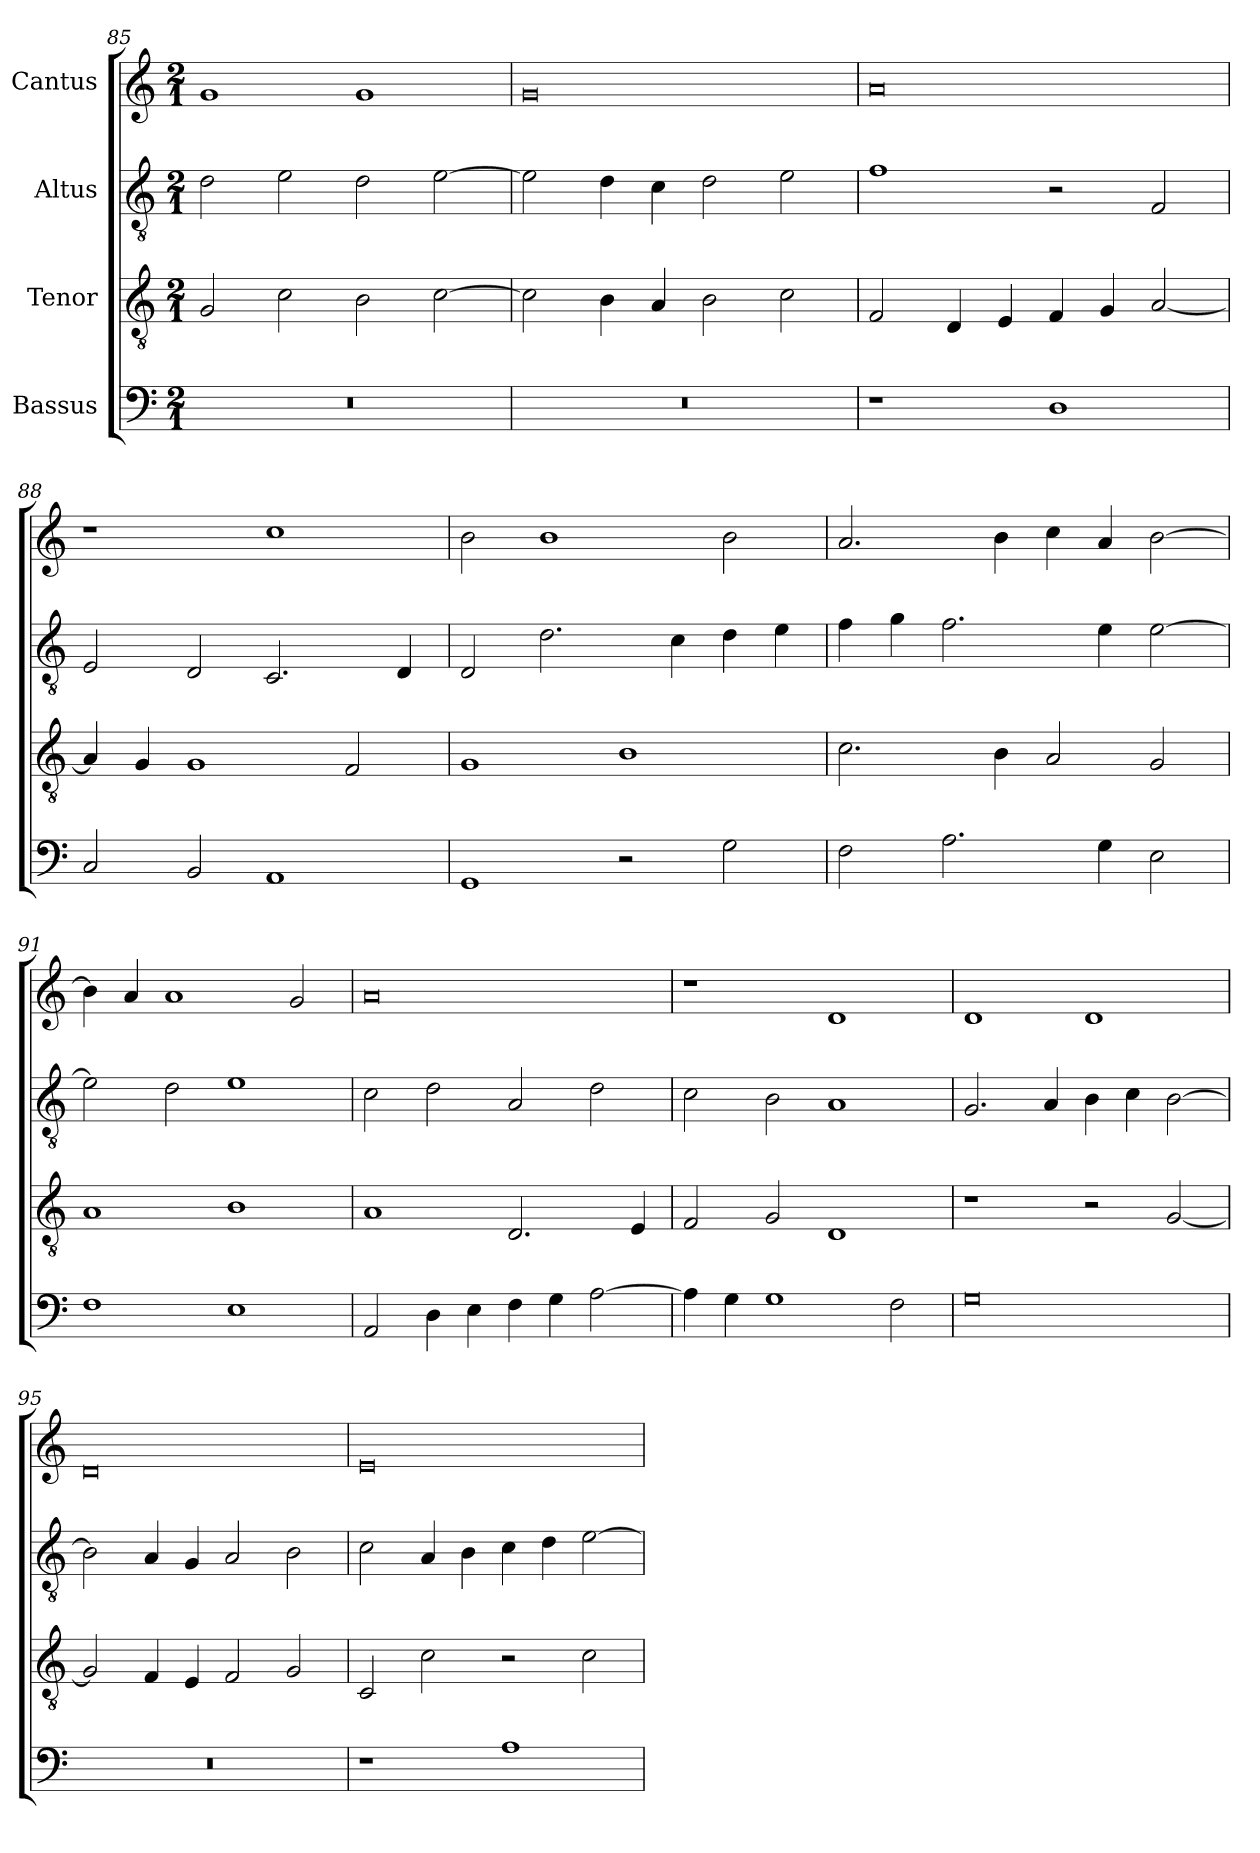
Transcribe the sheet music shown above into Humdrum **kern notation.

**kern	**kern	**kern	**kern
*part4	*part3	*part2	*part1
*staff4	*staff3	*staff2	*staff1
*I"Bassus	*I"Tenor	*I"Altus	*I"Cantus
*clefF4	*clefGv2	*clefGv2	*clefG2
*	*ITrd7c12	*ITrd7c12	*
*k[]	*k[]	*k[]	*k[]
*C:	*C:	*C:	*C:
*M2/1	*M2/1	*M2/1	*M2/1
=85	=85	=85	=85
!LO:N:vis=1	!	!	!
0r	2GGi/	2Di\	1gi
.	2Ci\	2Ei\	.
.	2BBi\	2Di\	1gi
.	[>2Ci\	[>2Ei\	.
!!LO:LB:g=z
=86	=86	=86	=86
!LO:N:vis=1	!	!	!
0r	2Ci\]	2Ei\]	0gi
.	4BBi\	4Di\	.
.	4AAi/	4Ci\	.
.	2BBi\	2Di\	.
.	2Ci\	2Ei\	.
=87	=87	=87	=87
1r	2FFi/	1Fi	0ai
.	4DDi/	.	.
.	4EEi/	.	.
1Di	4FFi/	2r	.
.	4GGi/	.	.
.	[<2AAi/	2FFi/	.
=88	=88	=88	=88
2Ci/	4AAi/]	2EEi/	1r
.	4GGi/	.	.
2BBi/	1GGi	2DDi/	.
1AAi	.	2.CCi/	1cci
.	2FFi/	.	.
.	.	4DDi/	.
=89	=89	=89	=89
1GGi	1GGi	2DDi/	2bi\
.	.	2.Di\	1bi
2r	1BBi	.	.
.	.	4Ci\	.
2Gi\	.	4Di\	2bi\
.	.	4Ei\	.
=90	=90	=90	=90
2Fi\	2.Ci\	4Fi\	2.ai/
.	.	4Gi\	.
2.Ai\	.	2.Fi\	.
.	4BBi\	.	4bi\
.	2AAi/	.	4cci\
4Gi\	.	4Ei\	4ai/
2Ei\	2GGi/	[>2Ei\	[>2bi\
!!LO:PB:g=z
=91	=91	=91	=91
1Fi	1AAi	2Ei\]	4bi\]
.	.	.	4ai/
.	.	2Di\	1ai
1Ei	1BBi	1Ei	.
.	.	.	2gi/
=92	=92	=92	=92
2AAi/	1AAi	2Ci\	0ai
4Di\	.	2Di\	.
4Ei\	.	.	.
4Fi\	2.DDi/	2AAi/	.
4Gi\	.	.	.
[>2Ai\	.	2Di\	.
.	4EEi/	.	.
=93	=93	=93	=93
4Ai\]	2FFi/	2Ci\	1r
4Gi\	.	.	.
1Gi	2GGi/	2BBi\	.
.	1DDi	1AAi	1di
2Fi\	.	.	.
=94	=94	=94	=94
0Gi	1r	2.GGi/	1di
.	.	4AAi/	.
.	2r	4BBi\	1di
.	.	4Ci\	.
.	[<2GGi/	[>2BBi\	.
=95	=95	=95	=95
!LO:N:vis=1	!	!	!
0r	2GGi/]	2BBi\]	0di
.	4FFi/	4AAi/	.
.	4EEi/	4GGi/	.
.	2FFi/	2AAi/	.
.	2GGi/	2BBi\	.
!!LO:LB:g=z
=96	=96	=96	=96
1r	2CCi/	2Ci\	0ei
.	2Ci\	4AAi/	.
.	.	4BBi\	.
1Ai	2r	4Ci\	.
.	.	4Di\	.
.	2Ci\	[>2Ei\	.
=	=	=	=
*-	*-	*-	*-
